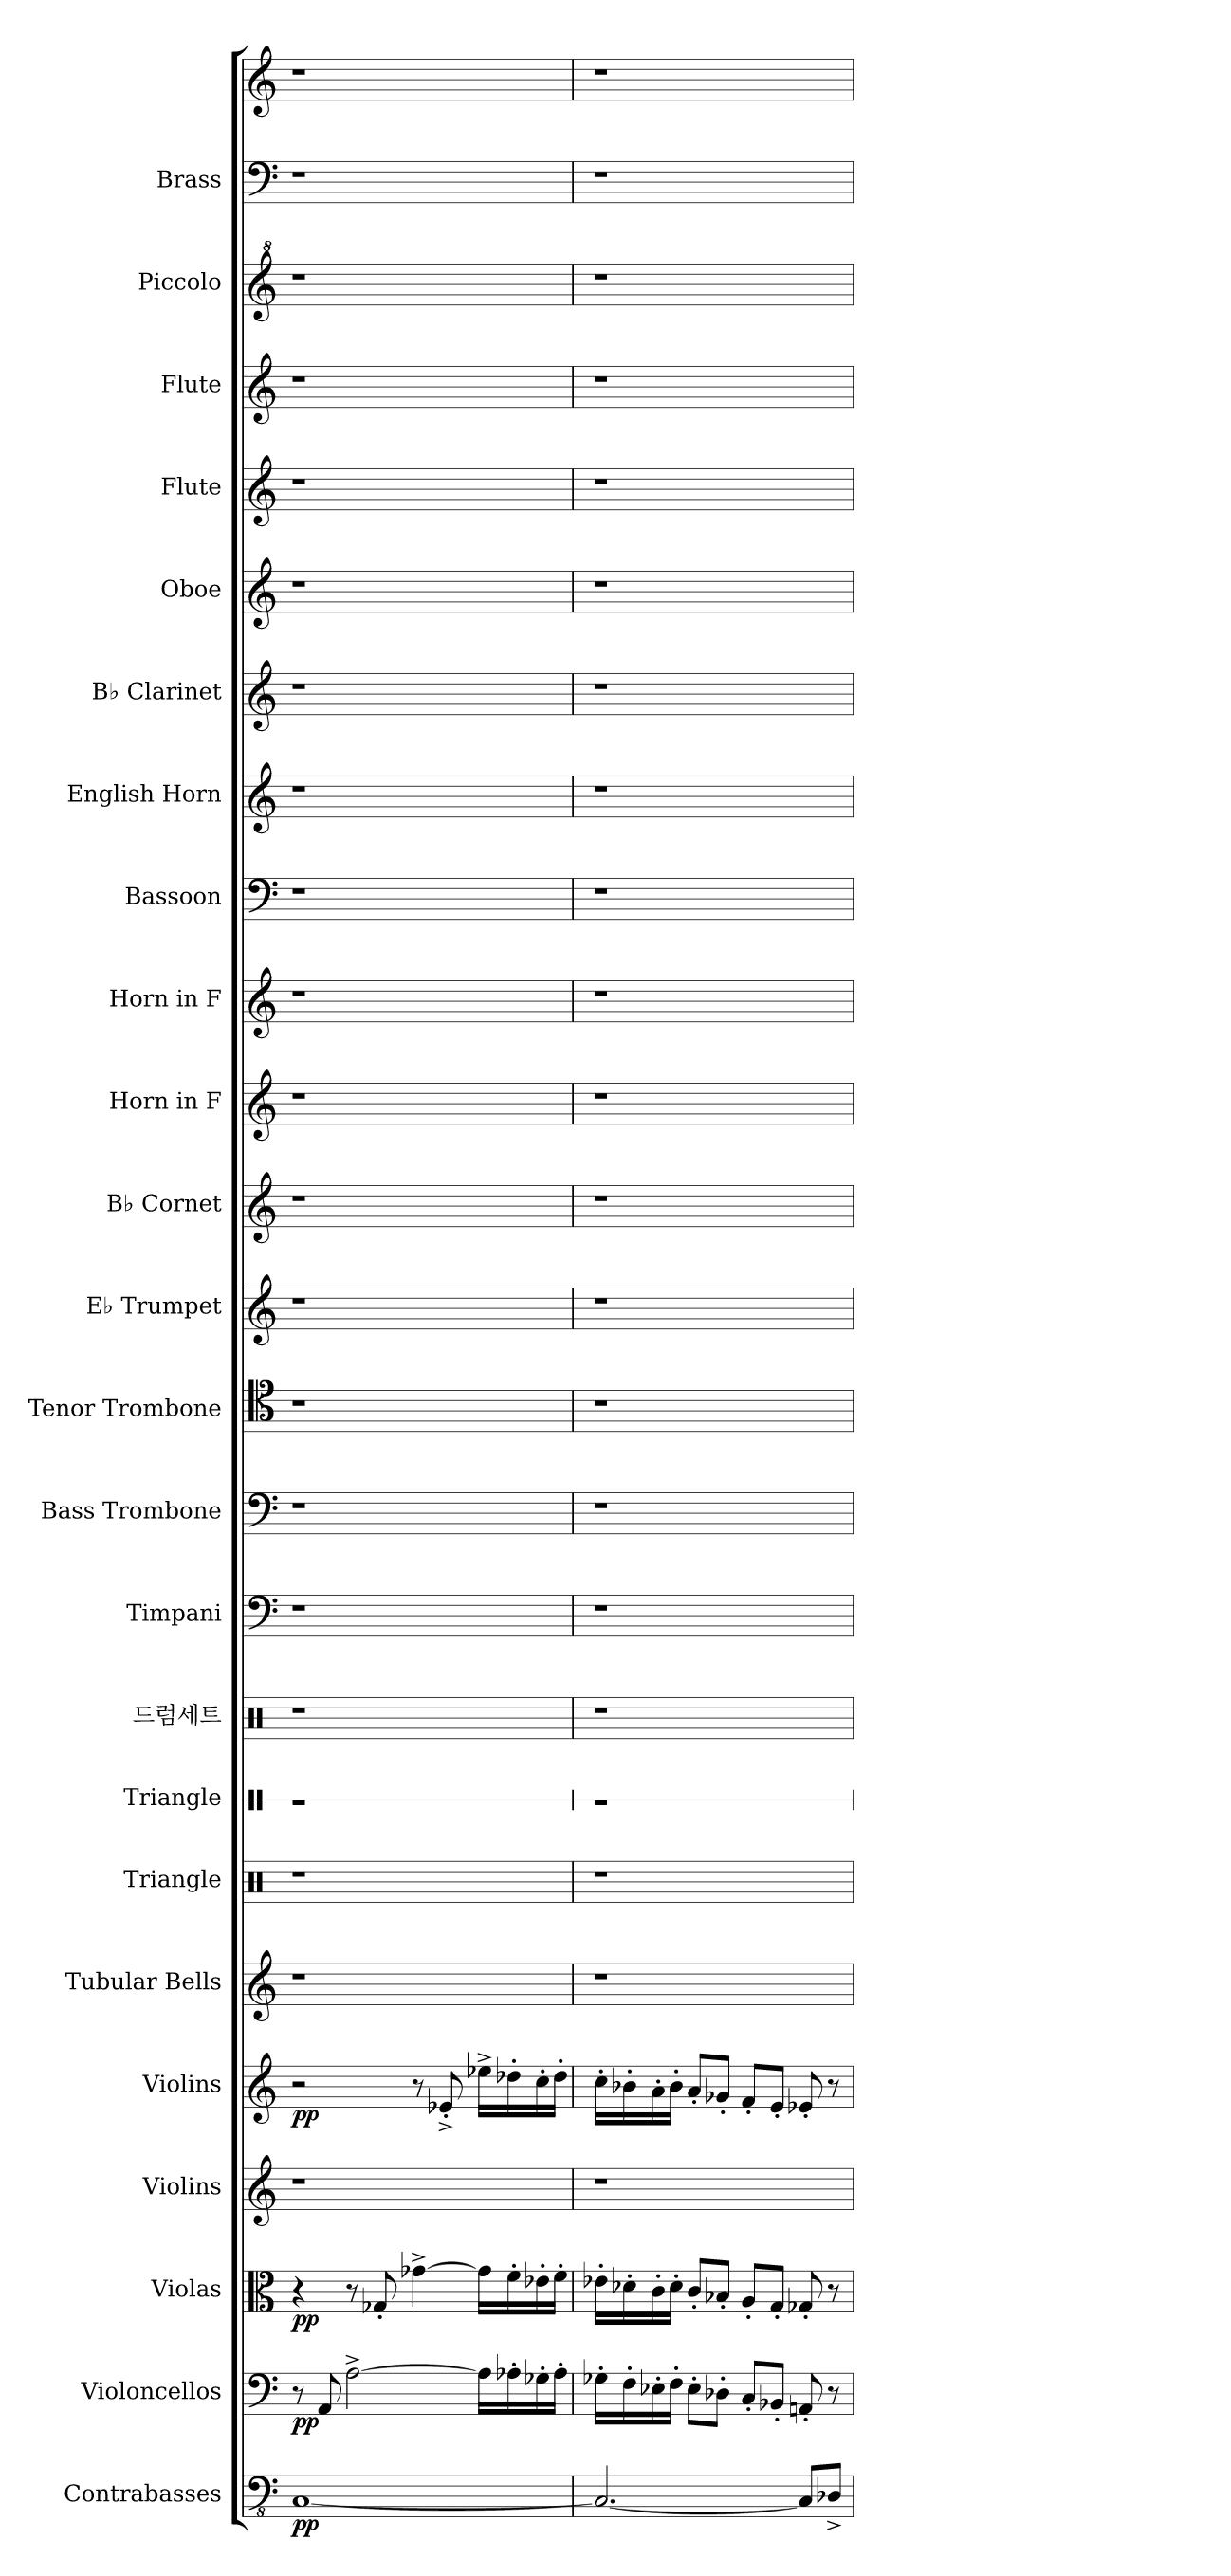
**kern	**dynam	**kern	**dynam	**kern	**dynam	**kern	**kern	**dynam	**kern	**kern	**kern	**kern	**kern	**kern	**kern	**kern	**kern	**kern	**kern	**kern	**kern	**kern	**kern	**kern	**kern	**kern	**kern	**kern
*part24	*part24	*part23	*part23	*part22	*part22	*part21	*part20	*part20	*part19	*part18	*part17	*part16	*part15	*part14	*part13	*part12	*part11	*part10	*part9	*part8	*part7	*part6	*part5	*part4	*part3	*part2	*part1	*part1
*staff25	*staff25	*staff24	*staff24	*staff23	*staff23	*staff22	*staff21	*staff21	*staff20	*staff19	*staff18	*staff17	*staff16	*staff15	*staff14	*staff13	*staff12	*staff11	*staff10	*staff9	*staff8	*staff7	*staff6	*staff5	*staff4	*staff3	*staff2	*staff1
*I"Contrabasses	*	*I"Violoncellos	*	*I"Violas	*	*I"Violins	*I"Violins	*	*I"Tubular Bells	*I"Triangle	*I"Triangle	*I"드럼세트	*I"Timpani	*I"Bass Trombone	*I"Tenor Trombone	*I"E♭ Trumpet	*I"B♭ Cornet	*I"Horn in F	*I"Horn in F	*I"Bassoon	*I"English Horn	*I"B♭ Clarinet	*I"Oboe	*I"Flute	*I"Flute	*I"Piccolo	*I"Brass	*
*I'Cbs.	*	*I'Vcs.	*	*I'Vlas.	*	*I'Vlns.	*I'Vlns.	*	*I'Tu. Be.	*I'Trgl.	*I'Trgl.	*	*I'Timp.	*I'B. Tbn.	*I'T. Tbn.	*I'E♭ Tpt.	*I'B♭ Cnt.	*	*	*I'Bsn.	*I'E. Hn.	*I'B♭ Cl.	*I'Ob.	*I'Fl.	*I'Fl.	*I'Picc.	*I'Br.	*
*	*	*	*	*	*	*	*	*	*	*	*stria1	*	*	*	*	*	*	*	*	*	*	*	*	*	*	*	*	*
*clefFv4	*	*clefF4	*	*clefC3	*	*clefG2	*clefG2	*	*clefG2	*clefX	*clefX	*clefX	*clefF4	*clefF4	*clefC4	*clefG2	*clefG2	*clefG2	*clefG2	*clefF4	*clefG2	*clefG2	*clefG2	*clefG2	*clefG2	*clefG^2	*clefF4	*clefG2
*	*	*	*	*	*	*	*	*	*	*	*	*	*	*	*	*ITrd-2c-3	*ITrd1c2	*ITrd4c7	*ITrd4c7	*	*ITrd4c7	*ITrd1c2	*	*	*	*ITrd-7c-12	*	*
*k[]	*	*k[]	*	*k[]	*	*k[]	*k[]	*	*k[]	*k[]	*k[]	*k[]	*k[]	*k[]	*k[]	*k[b-e-a-]	*k[b-e-]	*k[b-]	*k[b-]	*k[]	*k[b-]	*k[b-e-]	*k[]	*k[]	*k[]	*k[]	*k[]	*k[]
=1	=1	=1	=1	=1	=1	=1	=1	=1	=1	=1	=1	=1	=1	=1	=1	=1	=1	=1	=1	=1	=1	=1	=1	=1	=1	=1	=1	=1
!	!LO:DY:b	!	!LO:DY:b	!	!LO:DY:b	!	!	!LO:DY:b	!	!	!	!	!	!	!	!	!	!	!	!	!	!	!	!	!	!	!	!
[1CC	pp	8r	pp	4r	pp	1r	2r	pp	1r	1r	1r	1r	1r	1r	1r	1r	1r	1r	1r	1r	1r	1r	1r	1r	1r	1r	1r	1r
.	.	8AA/	.	.	.	.	.	.	.	.	.	.	.	.	.	.	.	.	.	.	.	.	.	.	.	.	.	.
.	.	[2A^\	.	8r	.	.	.	.	.	.	.	.	.	.	.	.	.	.	.	.	.	.	.	.	.	.	.	.
.	.	.	.	8G-X'/	.	.	.	.	.	.	.	.	.	.	.	.	.	.	.	.	.	.	.	.	.	.	.	.
.	.	.	.	[4g-X^\	.	.	8r	.	.	.	.	.	.	.	.	.	.	.	.	.	.	.	.	.	.	.	.	.
.	.	.	.	.	.	.	8e-X'^/	.	.	.	.	.	.	.	.	.	.	.	.	.	.	.	.	.	.	.	.	.
.	.	16A\LL]	.	16g-\LL]	.	.	16ee-X^\LL	.	.	.	.	.	.	.	.	.	.	.	.	.	.	.	.	.	.	.	.	.
.	.	16A-X'\	.	16f'\	.	.	16dd-X'\	.	.	.	.	.	.	.	.	.	.	.	.	.	.	.	.	.	.	.	.	.
.	.	16G-X'\	.	16e-X'\	.	.	16cc'\	.	.	.	.	.	.	.	.	.	.	.	.	.	.	.	.	.	.	.	.	.
.	.	16A-'\JJ	.	16f'\JJ	.	.	16dd-'\JJ	.	.	.	.	.	.	.	.	.	.	.	.	.	.	.	.	.	.	.	.	.
=2	=2	=2	=2	=2	=2	=2	=2	=2	=2	=2	=2	=2	=2	=2	=2	=2	=2	=2	=2	=2	=2	=2	=2	=2	=2	=2	=2	=2
2.CC/_	.	16G-X'\LL	.	16e-X'\LL	.	1r	16cc'\LL	.	1r	1r	1r	1r	1r	1r	1r	1r	1r	1r	1r	1r	1r	1r	1r	1r	1r	1r	1r	1r
.	.	16F'\	.	16d-X'\	.	.	16b-X'\	.	.	.	.	.	.	.	.	.	.	.	.	.	.	.	.	.	.	.	.	.
.	.	16E-X'\	.	16c'\	.	.	16a'\	.	.	.	.	.	.	.	.	.	.	.	.	.	.	.	.	.	.	.	.	.
.	.	16F'\JJ	.	16d-'\JJ	.	.	16b-'\JJ	.	.	.	.	.	.	.	.	.	.	.	.	.	.	.	.	.	.	.	.	.
.	.	8E-'\L	.	8c'/L	.	.	8a'/L	.	.	.	.	.	.	.	.	.	.	.	.	.	.	.	.	.	.	.	.	.
.	.	8D-X'\J	.	8B-X'/J	.	.	8g-X'/J	.	.	.	.	.	.	.	.	.	.	.	.	.	.	.	.	.	.	.	.	.
.	.	8C'/L	.	8A'/L	.	.	8f'/L	.	.	.	.	.	.	.	.	.	.	.	.	.	.	.	.	.	.	.	.	.
.	.	8BB-X'/J	.	8G'/J	.	.	8e'/J	.	.	.	.	.	.	.	.	.	.	.	.	.	.	.	.	.	.	.	.	.
8CC/L]	.	8AAn'/	.	8G-X'/	.	.	8e-X'/	.	.	.	.	.	.	.	.	.	.	.	.	.	.	.	.	.	.	.	.	.
8DD-X^/J	.	8r	.	8r	.	.	8r	.	.	.	.	.	.	.	.	.	.	.	.	.	.	.	.	.	.	.	.	.
=	=	=	=	=	=	=	=	=	=	=	=	=	=	=	=	=	=	=	=	=	=	=	=	=	=	=	=	=
*-	*-	*-	*-	*-	*-	*-	*-	*-	*-	*-	*-	*-	*-	*-	*-	*-	*-	*-	*-	*-	*-	*-	*-	*-	*-	*-	*-	*-
